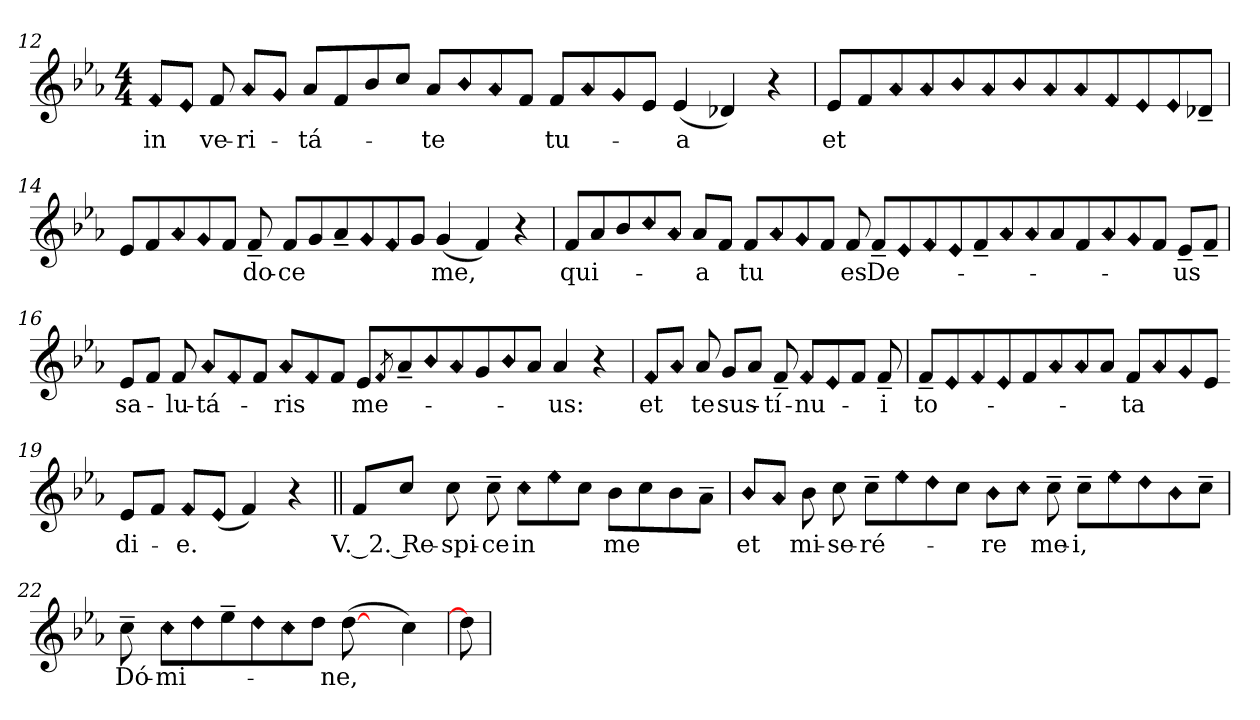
**kern	**text
*part1	*part1
*staff1	*staff1
!!LO:LB:g=z
*clefG2	*
*k[b-e-a-]	*
*E-:	*
*M4/4	*
=12	=12
!LO:N:head=diamond	!
!	!LO:LY:b:color=#000000
8fi/L	in
!LO:N:head=diamond	!
8e-i/J	.
!	!LO:LY:b:color=#000000
8fi/	ve-
!LO:N:head=diamond	!
!	!LO:LY:b:color=#000000
8a-i/L	-ri-
!LO:N:head=diamond	!
8gi/J	.
!	!LO:LY:b:color=#000000
8a-i/L	-tá-
8fi/	.
8b-i/	.
8cci/J	.
!	!LO:LY:b:color=#000000
8a-i/L	-te
!LO:N:head=diamond	!
8b-i/	.
!LO:N:head=diamond	!
8a-i/	.
8fi/J	.
!	!LO:LY:b:color=#000000
8fi/L	tu-
!LO:N:head=diamond	!
8a-i/	.
!LO:N:head=diamond	!
8gi/	.
8e-i/J	.
!	!LO:LY:b:color=#000000
(4e-i/	-a
4d-Xi/)	.
4r	.
=13	=13
!	!LO:LY:b:color=#000000
8e-i/L	et
8fi/	.
!LO:N:head=diamond	!
8a-i/	.
!LO:N:head=diamond	!
8a-i/	.
!LO:N:head=diamond	!
8b-i/	.
!LO:N:head=diamond	!
8a-i/	.
!LO:N:head=diamond	!
8b-i/	.
!LO:N:head=diamond	!
8a-i/	.
!LO:N:head=diamond	!
8a-i/	.
!LO:N:head=diamond	!
8fi/	.
!LO:N:head=diamond	!
8e-i/	.
!LO:N:head=diamond	!
8e-i/	.
8d-X~i/J	.
!!LO:LB:g=z
=14'	=14'
8e-i/L	.
8fi/	.
!LO:N:head=diamond	!
8a-i/	.
!LO:N:head=diamond	!
8gi/	.
8fi/J	.
!	!LO:LY:b:color=#000000
8f~i/	do-
!	!LO:LY:b:color=#000000
8fi/L	-ce
8gi/	.
8a-~i/	.
!LO:N:head=diamond	!
8gi/	.
!LO:N:head=diamond	!
8fi/	.
8gi/J	.
!	!LO:LY:b:color=#000000
(4gi/	me,
4fi/)	.
4r	.
=15	=15
!	!LO:LY:b:color=#000000
8fi/L	qui-
8a-i/	.
8b-i/	.
!LO:N:head=diamond	!
8cci/	.
!LO:N:head=diamond	!
8a-i/J	.
!	!LO:LY:b:color=#000000
8a-i/L	-a
8fi/J	.
!	!LO:LY:b:color=#000000
8fi/L	tu
!LO:N:head=diamond	!
8a-i/	.
!LO:N:head=diamond	!
8gi/	.
8fi/J	.
!	!LO:LY:b:color=#000000
8fi/	es
!	!LO:LY:b:color=#000000
8f~i/L	De-
!LO:N:head=diamond	!
8e-i/	.
!LO:N:head=diamond	!
8fi/	.
!LO:N:head=diamond	!
8e-i/	.
8f~i/	.
!LO:N:head=diamond	!
8a-i/	.
!LO:N:head=diamond	!
8a-i/	.
8a-i/	.
8fi/	.
!LO:N:head=diamond	!
8a-i/	.
!LO:N:head=diamond	!
8gi/	.
8fi/J	.
!	!LO:LY:b:color=#000000
8e-~i/L	-us
8f~i/J	.
!!LO:LB:g=z
=16'	=16'
!	!LO:LY:b:color=#000000
8e-i/L	sa-
8fi/J	.
!	!LO:LY:b:color=#000000
8fi/	-lu-
!LO:N:head=diamond	!
!	!LO:LY:b:color=#000000
8a-i/L	-tá-
!LO:N:head=diamond	!
8fi/	.
8fi/J	.
!LO:N:head=diamond	!
!	!LO:LY:b:color=#000000
8a-i/L	-ris
!LO:N:head=diamond	!
8fi/	.
8fi/J	.
!	!LO:LY:b:color=#000000
8e-i/L	me-
!LO:N:head=diamond	!
8qfi/	.
8a-~i/	.
!LO:N:head=diamond	!
8b-i/	.
!LO:N:head=diamond	!
8a-i/	.
8gi/	.
!LO:N:head=diamond	!
8b-i/	.
8a-i/J	.
!	!LO:LY:b:color=#000000
4a-i/	-us:
4r	.
=17	=17
!LO:N:head=diamond	!
!	!LO:LY:b:color=#000000
8fi/L	et
!LO:N:head=diamond	!
8a-i/J	.
!	!LO:LY:b:color=#000000
8a-i/	te
!	!LO:LY:b:color=#000000
8gi/L	sus-
8a-i/J	.
!	!LO:LY:b:color=#000000
8f~i/	-tí-
!LO:N:head=diamond	!
!	!LO:LY:b:color=#000000
8fi/L	-nu-
!LO:N:head=diamond	!
8e-i/	.
8fi/J	.
!	!LO:LY:b:color=#000000
8f~i/	-i
=18'	=18'
!	!LO:LY:b:color=#000000
8f~i/L	to-
!LO:N:head=diamond	!
8e-i/	.
!LO:N:head=diamond	!
8fi/	.
!LO:N:head=diamond	!
8e-i/	.
8fi/	.
!LO:N:head=diamond	!
8a-i/	.
!LO:N:head=diamond	!
8a-i/	.
8a-i/J	.
!	!LO:LY:b:color=#000000
8fi/L	-ta
!LO:N:head=diamond	!
8a-i/	.
!LO:N:head=diamond	!
8gi/	.
8e-i/J	.
!!LO:LB:g=z
=19-	=19-
!	!LO:LY:b:color=#000000
8e-i/L	di-
8fi/J	.
!LO:N:head=diamond	!
!	!LO:LY:b:color=#000000
8fi/L	-e.
!LO:N:head=diamond	!
(8e-i/J	.
4fi/)	.
4r	.
=20||	=20||
!	!LO:LY:b:color=#000000
8fi/L	V. 2. Re-
8cci/J	.
!	!LO:LY:b:color=#000000
8cci\	-spi-
!	!LO:LY:b:color=#000000
8cc~i\	-ce
!LO:N:head=diamond	!
!	!LO:LY:b:color=#000000
8cci\L	in
!LO:N:head=diamond	!
8ee-i\	.
8cci\J	.
!	!LO:LY:b:color=#000000
8b-i\L	me
8cci\	.
8b-i\	.
8a-~i\J	.
=21'	=21'
!LO:N:head=diamond	!
!	!LO:LY:b:color=#000000
8b-i/L	et
!LO:N:head=diamond	!
8a-i/J	.
!	!LO:LY:b:color=#000000
8b-i\	mi-
!	!LO:LY:b:color=#000000
8cci\	-se-
!	!LO:LY:b:color=#000000
8cc~i\L	-ré-
!LO:N:head=diamond	!
8ee-i\	.
!LO:N:head=diamond	!
8ddi\	.
8cci\J	.
!LO:N:head=diamond	!
!	!LO:LY:b:color=#000000
8b-i\L	-re
!LO:N:head=diamond	!
8cci\J	.
!	!LO:LY:b:color=#000000
8cc~i\	me-
!	!LO:LY:b:color=#000000
8cc~i\L	-i,
!LO:N:head=diamond	!
8ee-i\	.
!LO:N:head=diamond	!
8ddi\	.
!LO:N:head=diamond	!
8b-i\	.
8cc~i\J	.
!!LO:LB:g=z
=22'	=22'
!	!LO:LY:b:color=#000000
8cc~i\	Dó-
!LO:N:head=diamond	!
!	!LO:LY:b:color=#000000
8cci\L	-mi-
!LO:N:head=diamond	!
8ddi\	.
8ee-~i\	.
!LO:N:head=diamond	!
8ddi\	.
!LO:N:head=diamond	!
8cci\	.
8ddi\J	.
!	!LO:LY:b:color=#000000
([8ddi\	-ne,
8ryy	.
4cci\)	.
=23	=23
8ddi\]	.
=	=
*-	*-
